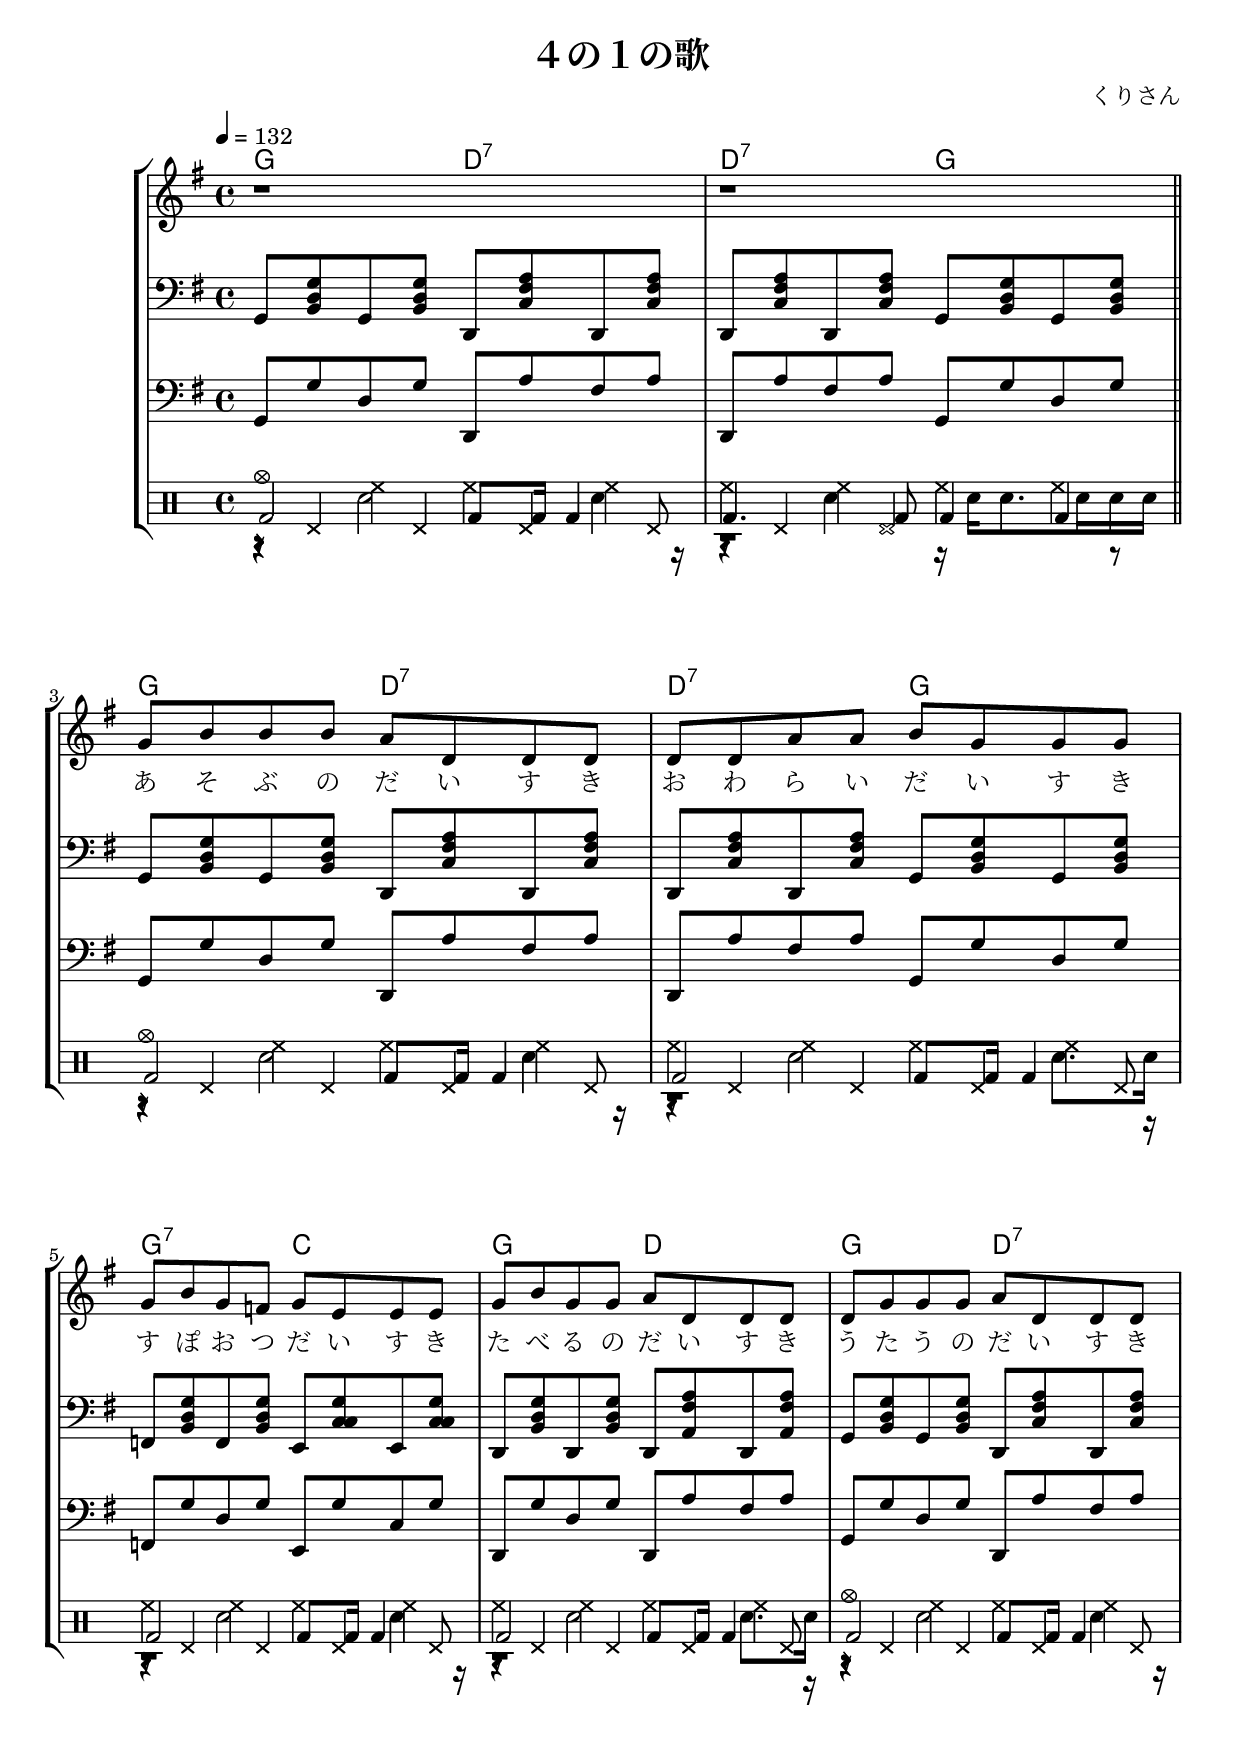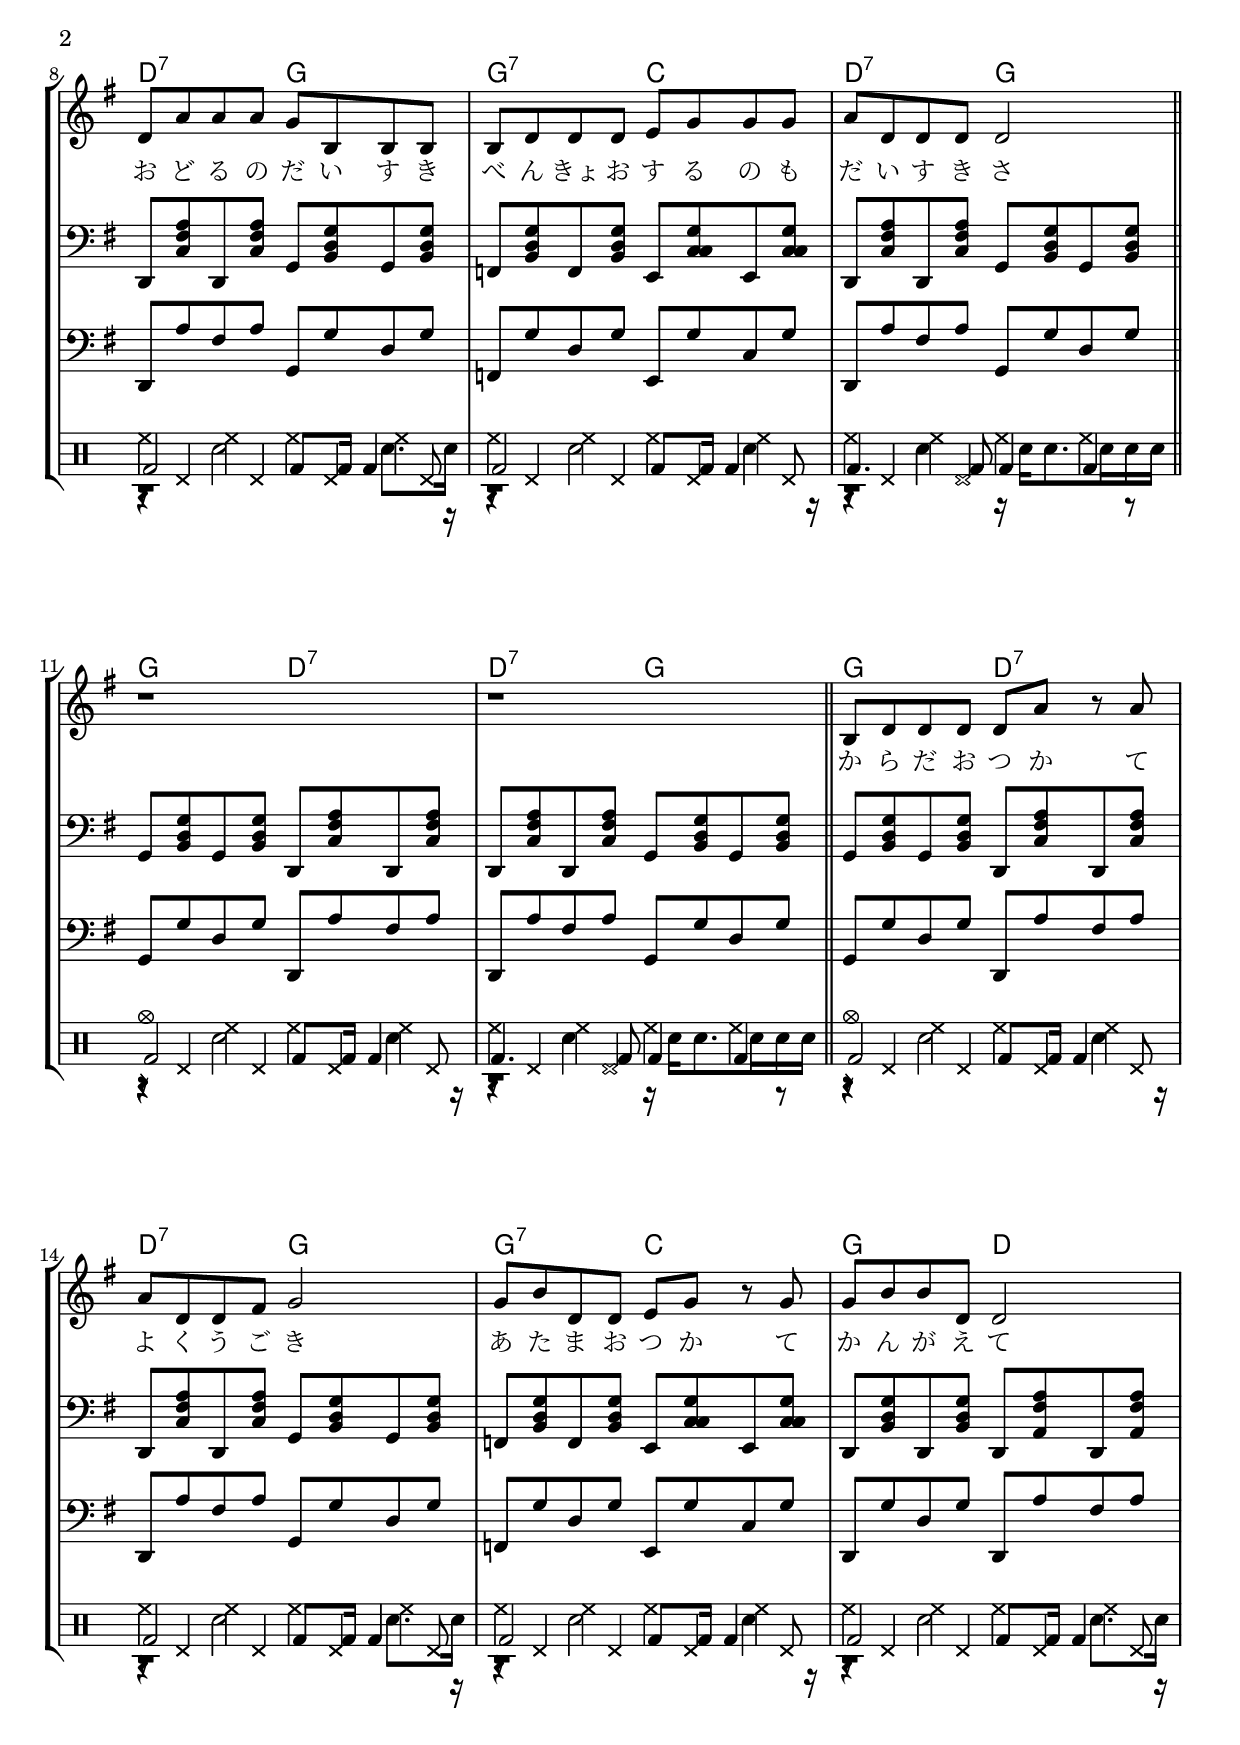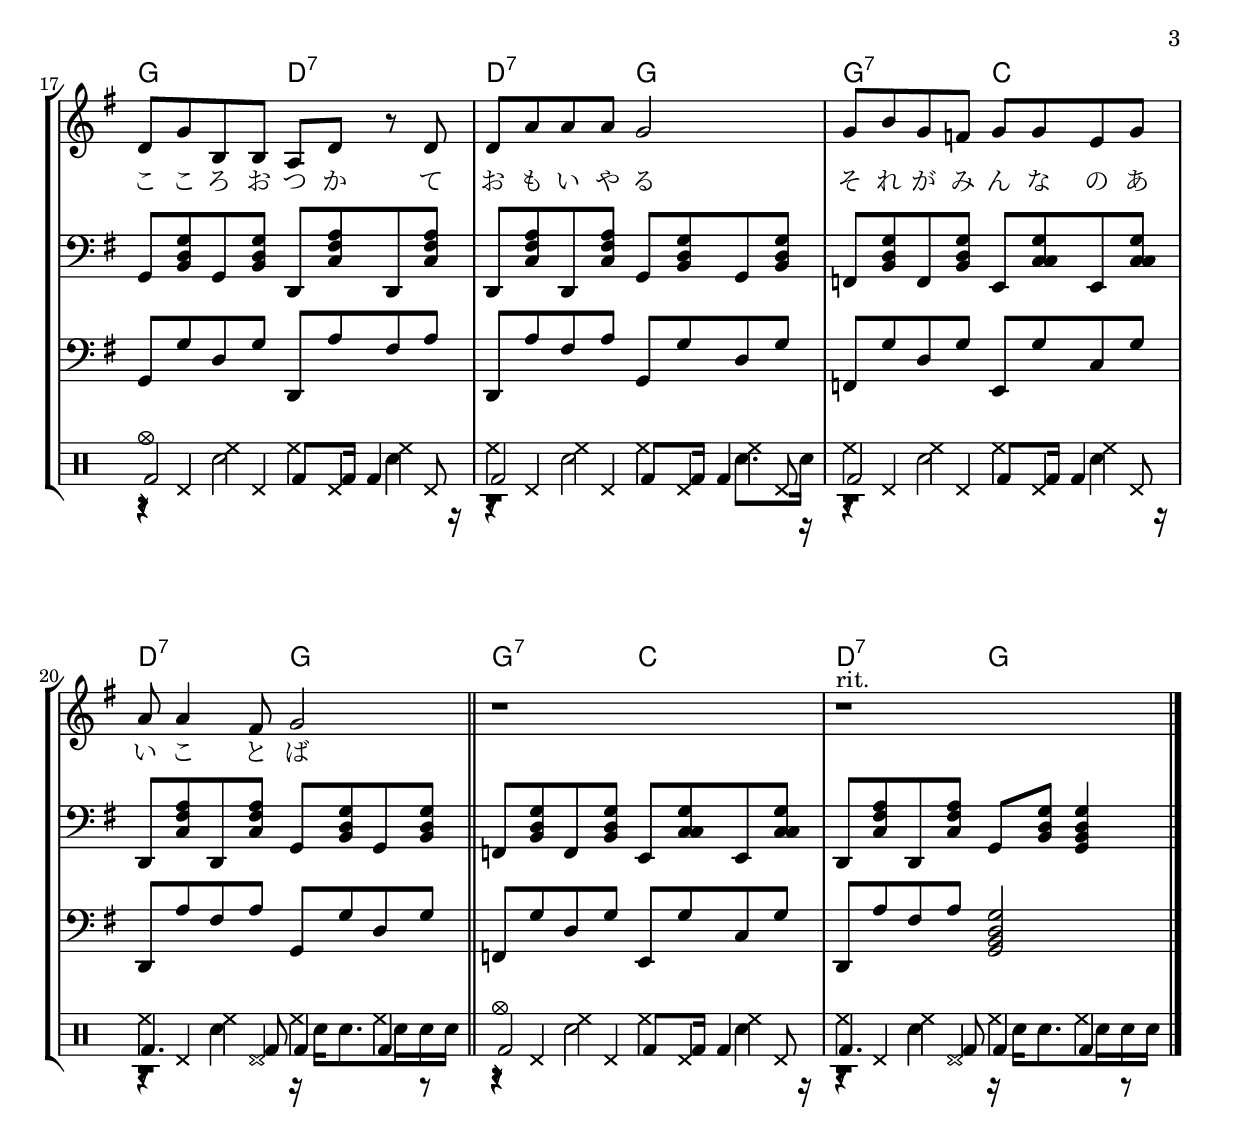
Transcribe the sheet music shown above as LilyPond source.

\version "2.12.1"

\header {
	title = \markup {４の１の歌}
	composer = \markup \center-column {くりさん}
}

harmony = \chordmode {
	g2 d:7 d:7 g 

	g d:7 d:7 g g:7 c g d g d:7 d:7 g g:7 c d:7 g 

	g d:7 d:7 g 

	g d:7 d:7 g g:7 c g d g d:7 d:7 g g:7 c d:7 g 

	g:7 c d:7 g 
}

melody = {
	\key g \major
	\tempo 4 = 132
	r1 | r1   
	\set Staff.midiInstrument = #"fss0.35"
	 g'8  b'8  b'8  b'8  a'8  d'8  d'8  d'8 
	d'8  d'8  a'8  a'8  b'8  g'8  g'8  g'8 
	g'8  b'8  g'8  f'8  g'8  e'8  e'8  e'8 
	g'8  b'8  g'8  g'8  a'8  d'8  d'8  d'8 
	d'8  g'8  g'8  g'8  a'8  d'8  d'8  d'8 
	d'8  a'8  a'8  a'8  g'8  b8  b8  b8 
	b8  d'8  d'8  d'8  e'8  g'8  g'8  g'8 
	a'8  d'8  d'8  d'8  d'2
	r1 | r1   
	\set Staff.midiInstrument = #"fss0.35"
	 b8  d'8  d'8  d'8  d'8  a'8  r8  a'8 
	a'8  d'8  d'8  fis'8  g'2 
	g'8  b'8  d'8  d'8  e'8  g'8  r8  g'8 
	g'8  b'8  b'8  d'8  d'2 
	d'8  g'8  b8  b8  a8  d'8  r8  d'8 
	d'8  a'8  a'8  a'8  g'2 
	g'8  b'8  g'8  f'8  g'8  g'8  e'8  g'8 
	a'8  a'4  fis'8  g'2
	r1 | r1^"rit." \bar "|."
}

words = \lyricmode {
	
	あ  そ  ぶ  の  だ  い  す  き  お  わ  ら  い  だ  い  す  き  す  ぽ  お  つ  だ  い  す  き  た  べ  る  の  だ  い  す  き  う  た  う  の  だ  い  す  き  お  ど  る  の  だ  い  す  き  べ  ん  きょ  お  す  る  の  も  だ  い  す  き  さ  
	
	か  ら  だ  お  つ  か  て  よ  く  う  ご  き  あ  た  ま  お  つ  か  て  か  ん  が  え  て  こ  こ  ろ  お  つ  か  て  お  も  い  や  る  そ  れ  が  み  ん  な  の  あ  い  こ  と  ば  
	
}

tempochange = {
	\tempo 4 = 132
	r1 | r1 \bar "||"
	\tempo 4 = 132
	r1 | r1 | r1 | r1 | r1 | r1 | r1 | r1 \bar "||"
	\tempo 4 = 132
	r1 | r1 \bar "||"
	\tempo 4 = 132
	r1 | r1 | r1 | r1 | r1 | r1 | r1 | r1 \bar "||"
	\tempo 4 = 132
	r1 | \tempo 4 = 99 r2 \tempo 4 = 88 r2 \bar "|."
}

mainacc = {
	\clef bass
	\set Staff.midiInstrument = #"Timpani"
	\key g \major
	\tempo 4 = 132
	g,8 <b, d g> g, <b, d g>
	d,8 <c fis a> d, <c fis a>
	d,8 <c fis a> d, <c fis a>
	g,8 <b, d g> g, <b, d g>
	\bar "||"

	\set Staff.midiInstrument = #"Timpani"
	g,8 <b, d g> g, <b, d g>
	d,8 <c fis a> d, <c fis a>
	d,8 <c fis a> d, <c fis a>
	g,8 <b, d g> g, <b, d g>
	f,8 <b, d g> f, <b, d g>
	e,8 <c c g> e, <c c g>
	d,8 <b, d g> d, <b, d g>
	d,8 <a, fis a> d, <a, fis a>
	g,8 <b, d g> g, <b, d g>
	d,8 <c fis a> d, <c fis a>
	d,8 <c fis a> d, <c fis a>
	g,8 <b, d g> g, <b, d g>
	f,8 <b, d g> f, <b, d g>
	e,8 <c c g> e, <c c g>
	d,8 <c fis a> d, <c fis a>
	g,8 <b, d g> g, <b, d g>
	\bar "||"

	\set Staff.midiInstrument = #"Timpani"
	g,8 <b, d g> g, <b, d g>
	d,8 <c fis a> d, <c fis a>
	d,8 <c fis a> d, <c fis a>
	g,8 <b, d g> g, <b, d g>
	\bar "||"

	\set Staff.midiInstrument = #"Timpani"
	g,8 <b, d g> g, <b, d g>
	d,8 <c fis a> d, <c fis a>
	d,8 <c fis a> d, <c fis a>
	g,8 <b, d g> g, <b, d g>
	f,8 <b, d g> f, <b, d g>
	e,8 <c c g> e, <c c g>
	d,8 <b, d g> d, <b, d g>
	d,8 <a, fis a> d, <a, fis a>
	g,8 <b, d g> g, <b, d g>
	d,8 <c fis a> d, <c fis a>
	d,8 <c fis a> d, <c fis a>
	g,8 <b, d g> g, <b, d g>
	f,8 <b, d g> f, <b, d g>
	e,8 <c c g> e, <c c g>
	d,8 <c fis a> d, <c fis a>
	g,8 <b, d g> g, <b, d g>
	\bar "||"

	\set Staff.midiInstrument = #"Timpani"
	f,8 <b, d g> f, <b, d g>
	e,8 <c c g> e, <c c g>
	d,8 <c fis a> d, <c fis a>
	g,8 <b, d g>8 <g, b, d g>4
	\bar "|."
}

subacc = {
	\clef bass
	\set Staff.midiInstrument = #"Sitar"
	\key g \major
	\tempo 4 = 132
	g,8 g d g
	d,8 a fis a
	d,8 a fis a
	g,8 g d g
	\bar "||"

	\set Staff.midiInstrument = #"Sitar"
	g,8 g d g
	d,8 a fis a
	d,8 a fis a
	g,8 g d g
	f,8 g d g
	e,8 g c g
	d,8 g d g
	d,8 a fis a
	g,8 g d g
	d,8 a fis a
	d,8 a fis a
	g,8 g d g
	f,8 g d g
	e,8 g c g
	d,8 a fis a
	g,8 g d g
	\bar "||"

	\set Staff.midiInstrument = #"Sitar"
	g,8 g d g
	d,8 a fis a
	d,8 a fis a
	g,8 g d g
	\bar "||"

	\set Staff.midiInstrument = #"Sitar"
	g,8 g d g
	d,8 a fis a
	d,8 a fis a
	g,8 g d g
	f,8 g d g
	e,8 g c g
	d,8 g d g
	d,8 a fis a
	g,8 g d g
	d,8 a fis a
	d,8 a fis a
	g,8 g d g
	f,8 g d g
	e,8 g c g
	d,8 a fis a
	g,8 g d g
	\bar "||"

	\set Staff.midiInstrument = #"Sitar"
	f,8 g d g
	e,8 g c g
	d,8 a fis a
	<g, b, d g>2
	\bar "|."
}

percA = {
	\drummode {
	r4 hh4 hh4 hh4  |hh4 hh4 hh4 hh4  \bar "||"
	r4 hh4 hh4 hh4  |hh4 hh4 hh4 hh4  |hh4 hh4 hh4 hh4  |hh4 hh4 hh4 hh4  |r4 hh4 hh4 hh4  |hh4 hh4 hh4 hh4  |hh4 hh4 hh4 hh4  |hh4 hh4 hh4 hh4  \bar "||"
	r4 hh4 hh4 hh4  |hh4 hh4 hh4 hh4  \bar "||"
	r4 hh4 hh4 hh4  |hh4 hh4 hh4 hh4  |hh4 hh4 hh4 hh4  |hh4 hh4 hh4 hh4  |r4 hh4 hh4 hh4  |hh4 hh4 hh4 hh4  |hh4 hh4 hh4 hh4  |hh4 hh4 hh4 hh4  \bar "||"
	r4 hh4 hh4 hh4  |hh4 hh4 hh4 hh4  \bar "|."
	}
}

percB = {
	\drummode {
	r8 hhp4 hhp4 hhp4 hhp8  |r8 hhp4 hhp2 r8  \bar "||"
	r8 hhp4 hhp4 hhp4 hhp8  |r8 hhp4 hhp4 hhp4 hhp8  |r8 hhp4 hhp4 hhp4 hhp8  |r8 hhp4 hhp4 hhp4 hhp8  |r8 hhp4 hhp4 hhp4 hhp8  |r8 hhp4 hhp4 hhp4 hhp8  |r8 hhp4 hhp4 hhp4 hhp8  |r8 hhp4 hhp2 r8  \bar "||"
	r8 hhp4 hhp4 hhp4 hhp8  |r8 hhp4 hhp2 r8  \bar "||"
	r8 hhp4 hhp4 hhp4 hhp8  |r8 hhp4 hhp4 hhp4 hhp8  |r8 hhp4 hhp4 hhp4 hhp8  |r8 hhp4 hhp4 hhp4 hhp8  |r8 hhp4 hhp4 hhp4 hhp8  |r8 hhp4 hhp4 hhp4 hhp8  |r8 hhp4 hhp4 hhp4 hhp8  |r8 hhp4 hhp2 r8  \bar "||"
	r8 hhp4 hhp4 hhp4 hhp8  |r8 hhp4 hhp2 r8  \bar "|."
	}
}

percC = {
	\drummode {
	r4 sn2 sn4  |r4 sn4 r16 sn16 sn8. sn16 sn16 sn16  \bar "||"
	r4 sn2 sn4  |r4 sn2 sn8. sn16  |r4 sn2 sn4  |r4 sn2 sn8. sn16  |r4 sn2 sn4  |r4 sn2 sn8. sn16  |r4 sn2 sn4  |r4 sn4 r16 sn16 sn8. sn16 sn16 sn16  \bar "||"
	r4 sn2 sn4  |r4 sn4 r16 sn16 sn8. sn16 sn16 sn16  \bar "||"
	r4 sn2 sn4  |r4 sn2 sn8. sn16  |r4 sn2 sn4  |r4 sn2 sn8. sn16  |r4 sn2 sn4  |r4 sn2 sn8. sn16  |r4 sn2 sn4  |r4 sn4 r16 sn16 sn8. sn16 sn16 sn16  \bar "||"
	r4 sn2 sn4  |r4 sn4 r16 sn16 sn8. sn16 sn16 sn16  \bar "|."
	}
}

percD = {
	\drummode {
	bd2 bd8 bd16 bd4 r16  |bd4. bd8 bd4 bd4  \bar "||"
	bd2 bd8 bd16 bd4 r16  |bd2 bd8 bd16 bd4 r16  |bd2 bd8 bd16 bd4 r16  |bd2 bd8 bd16 bd4 r16  |bd2 bd8 bd16 bd4 r16  |bd2 bd8 bd16 bd4 r16  |bd2 bd8 bd16 bd4 r16  |bd4. bd8 bd4 bd4  \bar "||"
	bd2 bd8 bd16 bd4 r16  |bd4. bd8 bd4 bd4  \bar "||"
	bd2 bd8 bd16 bd4 r16  |bd2 bd8 bd16 bd4 r16  |bd2 bd8 bd16 bd4 r16  |bd2 bd8 bd16 bd4 r16  |bd2 bd8 bd16 bd4 r16  |bd2 bd8 bd16 bd4 r16  |bd2 bd8 bd16 bd4 r16  |bd4. bd8 bd4 bd4  \bar "||"
	bd2 bd8 bd16 bd4 r16  |bd4. bd8 bd4 bd4  \bar "|."
	}
}

percE = {
	\drummode {
	cymc1  |r1 \bar "||"
	cymc1  |r1 |r1 |r1 |cymc1  |r1 |r1 |r1 \bar "||"
	cymc1  |r1 \bar "||"
	cymc1  |r1 |r1 |r1 |cymc1  |r1 |r1 |r1 \bar "||"
	cymc1  |r1 \bar "|."
	}
}

\score {
	<<
		\new StaffGroup <<
			\new ChordNames {\harmony}
			\new Voice = "melody" {\melody}
			\new Lyrics \lyricsto "melody" \words
			\new Staff = "mainacc" {\mainacc}
			\new Staff = "subacc" {\subacc}
			\new DrumStaff <<
				\new DrumVoice {\percA}
				\new DrumVoice {\percB}
				\new DrumVoice {\percC}
				\new DrumVoice {\percD}
				\new DrumVoice {\percE}
			>>
		>>
	>>
	\layout { }
}
